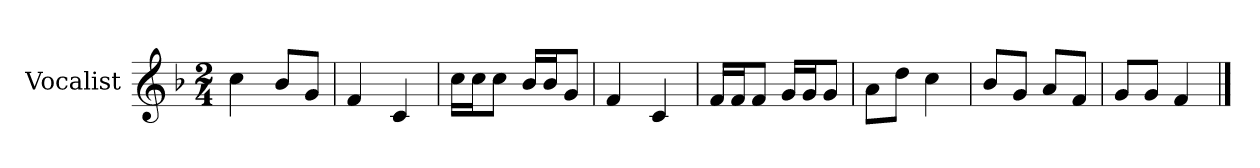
**kern
*part1
*staff1
*I"Vocalist
*k[b-]
*F:
*M2/4
=1
4cc
8b-L
8gJ
=2
4f
4c
=3
16ccLL
16ccJ
8ccJ
16b-LL
16b-J
8gJ
=4
4f
4c
=5
16fLL
16fJ
8fJ
16gLL
16gJ
8gJ
=6
8aL
8ddJ
4cc
=7
8b-L
8gJ
8aL
8fJ
=8
8gL
8gJ
4f
==
*-
